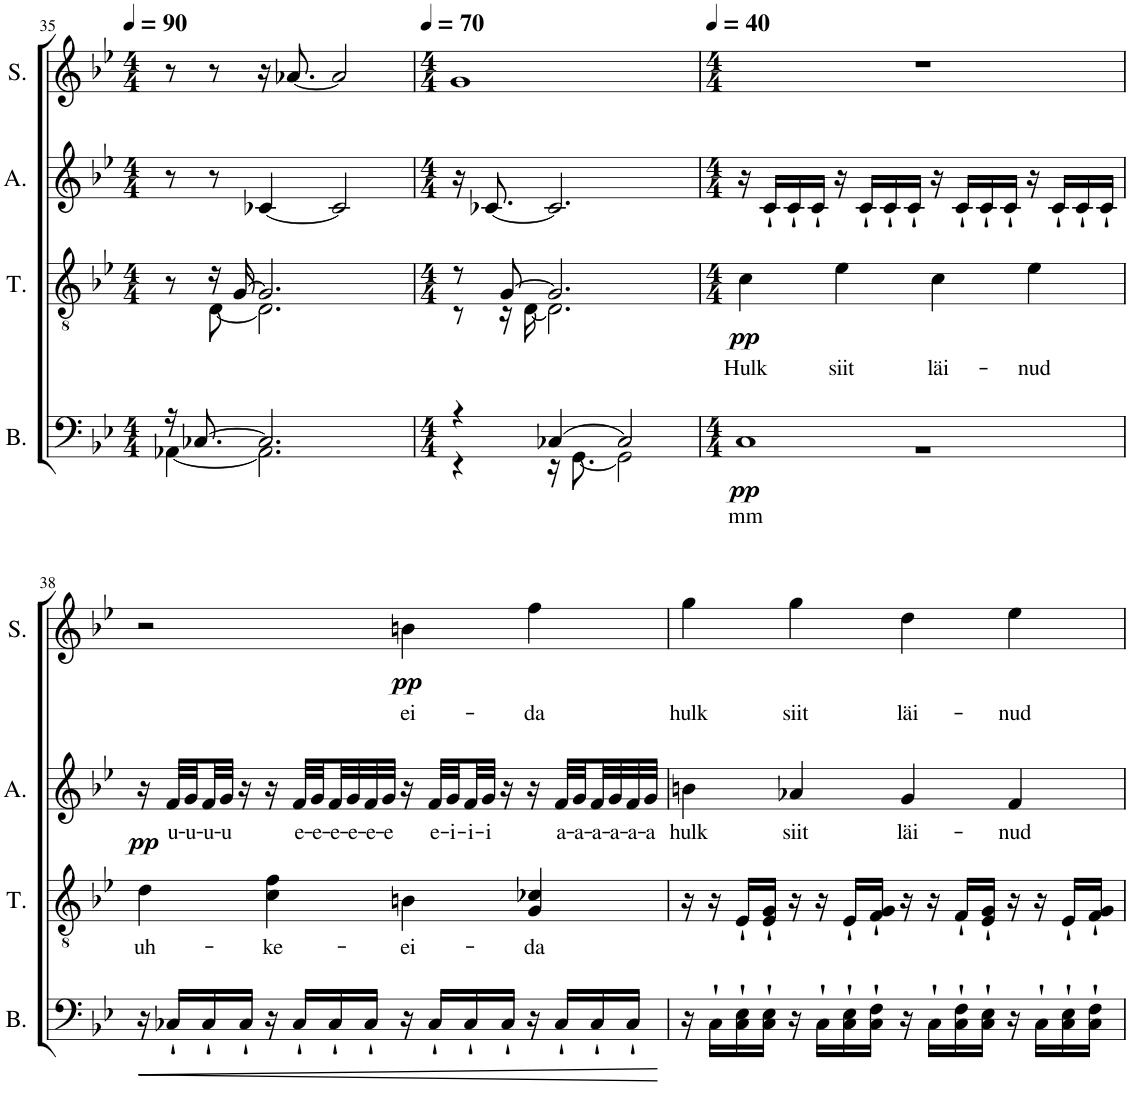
**kern	**text	**dynam	**kern	**text	**dynam	**kern	**text	**dynam	**kern	**text	**dynam
*part4	*part4	*part4	*part3	*part3	*part3	*part2	*part2	*part2	*part1	*part1	*part1
*staff4	*staff4	*staff4	*staff3	*staff3	*staff3	*staff2	*staff2	*staff2	*staff1	*staff1	*staff1
*I"Bass	*	*	*I"Tenor	*	*	*I"Alto	*	*	*I"Soprano	*	*
*I'B.	*	*	*I'T.	*	*	*I'A.	*	*	*I'S.	*	*
!!LO:PB:g=z
*clefF4	*	*	*clefGv2	*	*	*clefG2	*	*	*clefG2	*	*
*	*	*	*Trd1c2	*	*	*	*	*	*	*	*
*k[b-e-]	*	*	*k[b-e-]	*	*	*k[b-e-]	*	*	*k[b-e-]	*	*
*M4/4	*	*	*M4/4	*	*	*M4/4	*	*	*M4/4	*	*
*MM90	*	*	*MM90	*	*	*MM90	*	*	*MM90	*	*
=35	=35	=35	=35	=35	=35	=35	=35	=35	=35	=35	=35
*^	*	*	*^	*	*	*	*	*	*	*	*
16r	[4AA-X\	.	.	8r	8ryy	.	.	8r	.	.	8r	.	.
[8.C-X/	.	.	.	.	.	.	.	.	.	.	.	.	.
.	.	.	.	16r	[8D\	.	.	8r	.	.	8r	.	.
.	.	.	.	[16G/	.	.	.	.	.	.	.	.	.
2.C-/]	2.AA-\]	.	.	2.G/]	2.D\]	.	.	[4c-X/	.	.	16r	.	.
.	.	.	.	.	.	.	.	.	.	.	[8.a-X/	.	.
.	.	.	.	.	.	.	.	2c-/]	.	.	2a-/]	.	.
=36	=36	=36	=36	=36	=36	=36	=36	=36	=36	=36	=36	=36	=36
*M4/4	*	*	*	*M4/4	*	*	*	*M4/4	*	*	*M4/4	*	*
*	*	*	*	*	*	*	*	*	*	*	*MM70	*	*
4r	4r	.	.	8r	8r	.	.	16r	.	.	1g	.	.
.	.	.	.	.	.	.	.	[8.c-X/	.	.	.	.	.
.	.	.	.	[8G/	16r	.	.	.	.	.	.	.	.
.	.	.	.	.	[16D\	.	.	.	.	.	.	.	.
[4C-X/	16r	.	.	2.G/]	2.D\]	.	.	2.c-/]	.	.	.	.	.
.	[8.GG\	.	.	.	.	.	.	.	.	.	.	.	.
2C-/]	2GG\]	.	.	.	.	.	.	.	.	.	.	.	.
*	*	*	*	*v	*v	*	*	*	*	*	*	*	*
=37	=37	=37	=37	=37	=37	=37	=37	=37	=37	=37	=37	=37
*M4/4	*	*	*	*M4/4	*	*	*M4/4	*	*	*M4/4	*	*
*	*	*	*	*	*	*	*	*	*	*MM40	*	*
!	!	!LO:LY:b	!LO:DY:b	!	!LO:LY:b	!LO:DY:b	!	!	!	!	!	!
1C	1r	mm	pp	4c\	Hulk	pp	16r	.	.	1r	.	.
.	.	.	.	.	.	.	16c`/LL	.	.	.	.	.
.	.	.	.	.	.	.	16c`/	.	.	.	.	.
.	.	.	.	.	.	.	16c`/JJ	.	.	.	.	.
!	!	!	!	!	!LO:LY:b	!	!	!	!	!	!	!
.	.	.	.	4e-\	siit	.	16r	.	.	.	.	.
.	.	.	.	.	.	.	16c`/LL	.	.	.	.	.
.	.	.	.	.	.	.	16c`/	.	.	.	.	.
.	.	.	.	.	.	.	16c`/JJ	.	.	.	.	.
!	!	!	!	!	!LO:LY:b	!	!	!	!	!	!	!
.	.	.	.	4c\	läi-	.	16r	.	.	.	.	.
.	.	.	.	.	.	.	16c`/LL	.	.	.	.	.
.	.	.	.	.	.	.	16c`/	.	.	.	.	.
.	.	.	.	.	.	.	16c`/JJ	.	.	.	.	.
!	!	!	!	!	!LO:LY:b	!	!	!	!	!	!	!
.	.	.	.	4e-\	-nud	.	16r	.	.	.	.	.
.	.	.	.	.	.	.	16c`/LL	.	.	.	.	.
.	.	.	.	.	.	.	16c`/	.	.	.	.	.
.	.	.	.	.	.	.	16c`/JJ	.	.	.	.	.
*v	*v	*	*	*	*	*	*	*	*	*	*	*
!!LO:LB:g=z
=38	=38	=38	=38	=38	=38	=38	=38	=38	=38	=38	=38
!	!	!LO:HP:b	!	!LO:LY:b	!	!	!	!LO:DY:b	!	!	!
16r	.	<	4d\	uh-	.	16r	.	pp	2r	.	.
!	!	!	!	!	!	!	!LO:LY:b	!	!	!	!
16C-X`/LL	.	.	.	.	.	32f/LLL	u-	.	.	.	.
!	!	!	!	!	!	!	!LO:LY:b	!	!	!	!
.	.	.	.	.	.	32g/	-u-	.	.	.	.
!	!	!	!	!	!	!	!LO:LY:b	!	!	!	!
16C-`/	.	.	.	.	.	32f/	-u-	.	.	.	.
!	!	!	!	!	!	!	!LO:LY:b	!	!	!	!
.	.	.	.	.	.	32g/JJJ	-u	.	.	.	.
16C-`/JJ	.	.	.	.	.	16r	.	.	.	.	.
!	!	!	!	!LO:LY:b	!	!	!	!	!	!	!
16r	.	.	4c\ 4f\	-ke-	.	16r	.	.	.	.	.
!	!	!	!	!	!	!	!LO:LY:b	!	!	!	!
16C-`/LL	.	.	.	.	.	32f/LLL	e-	.	.	.	.
!	!	!	!	!	!	!	!LO:LY:b	!	!	!	!
.	.	.	.	.	.	32g/	-e-	.	.	.	.
!	!	!	!	!	!	!	!LO:LY:b	!	!	!	!
16C-`/	.	.	.	.	.	32f/	-e-	.	.	.	.
!	!	!	!	!	!	!	!LO:LY:b	!	!	!	!
.	.	.	.	.	.	32g/	-e-	.	.	.	.
!	!	!	!	!	!	!	!LO:LY:b	!	!	!	!
16C-`/JJ	.	.	.	.	.	32f/	-e-	.	.	.	.
!	!	!	!	!	!	!	!LO:LY:b	!	!	!	!
.	.	.	.	.	.	32g/JJJ	-e	.	.	.	.
!	!	!	!	!LO:LY:b	!	!	!	!	!	!LO:LY:b	!LO:DY:b
16r	.	.	4Bn\	-ei-	.	16r	.	.	4bn\	ei-	pp
!	!	!	!	!	!	!	!LO:LY:b	!	!	!	!
16C-`/LL	.	.	.	.	.	32f/LLL	e-	.	.	.	.
!	!	!	!	!	!	!	!LO:LY:b	!	!	!	!
.	.	.	.	.	.	32g/	-i-	.	.	.	.
!	!	!	!	!	!	!	!LO:LY:b	!	!	!	!
16C-`/	.	.	.	.	.	32f/	-i-	.	.	.	.
!	!	!	!	!	!	!	!LO:LY:b	!	!	!	!
.	.	.	.	.	.	32g/JJJ	-i	.	.	.	.
16C-`/JJ	.	.	.	.	.	16r	.	.	.	.	.
!	!	!	!	!LO:LY:b	!	!	!	!	!	!LO:LY:b	!
16r	.	.	4G/ 4c-X/	-da	.	16r	.	.	4ff\	-da	.
!	!	!	!	!	!	!	!LO:LY:b	!	!	!	!
16C-`/LL	.	.	.	.	.	32f/LLL	a-	.	.	.	.
!	!	!	!	!	!	!	!LO:LY:b	!	!	!	!
.	.	.	.	.	.	32g/	-a-	.	.	.	.
!	!	!	!	!	!	!	!LO:LY:b	!	!	!	!
16C-`/	.	.	.	.	.	32f/	-a-	.	.	.	.
!	!	!	!	!	!	!	!LO:LY:b	!	!	!	!
.	.	.	.	.	.	32g/	-a-	.	.	.	.
!	!	!	!	!	!	!	!LO:LY:b	!	!	!	!
16C-`/JJ	.	.	.	.	.	32f/	-a-	.	.	.	.
!	!	!	!	!	!	!	!LO:LY:b	!	!	!	!
.	.	.	.	.	.	32g/JJJ	-a	.	.	.	.
.	.	[	.	.	.	.	.	.	.	.	.
=39	=39	=39	=39	=39	=39	=39	=39	=39	=39	=39	=39
!	!	!	!	!	!	!	!LO:LY:b	!	!	!LO:LY:b	!
16r	.	.	16r	.	.	4bn\	hulk	.	4gg\	hulk	.
16C`\LL	.	.	16r	.	.	.	.	.	.	.	.
16C\` 16E-\`	.	.	16E-`/LL	.	.	.	.	.	.	.	.
16C\` 16E-\`JJ	.	.	16E-/` 16G/`JJ	.	.	.	.	.	.	.	.
!	!	!	!	!	!	!	!LO:LY:b	!	!	!LO:LY:b	!
16r	.	.	16r	.	.	4a-X/	siit	.	4gg\	siit	.
16C`\LL	.	.	16r	.	.	.	.	.	.	.	.
16C\` 16E-\`	.	.	16E-`/LL	.	.	.	.	.	.	.	.
16C\` 16F\`JJ	.	.	16F/` 16G/`JJ	.	.	.	.	.	.	.	.
!	!	!	!	!	!	!	!LO:LY:b	!	!	!LO:LY:b	!
16r	.	.	16r	.	.	4g/	läi-	.	4dd\	läi-	.
16C`\LL	.	.	16r	.	.	.	.	.	.	.	.
16C\` 16F\`	.	.	16F`/LL	.	.	.	.	.	.	.	.
16C\` 16E-\`JJ	.	.	16E-/` 16G/`JJ	.	.	.	.	.	.	.	.
!	!	!	!	!	!	!	!LO:LY:b	!	!	!LO:LY:b	!
16r	.	.	16r	.	.	4f/	-nud	.	4ee-\	-nud	.
16C`\LL	.	.	16r	.	.	.	.	.	.	.	.
16C\` 16E-\`	.	.	16E-`/LL	.	.	.	.	.	.	.	.
16C\` 16F\`JJ	.	.	16F/` 16G/`JJ	.	.	.	.	.	.	.	.
=	=	=	=	=	=	=	=	=	=	=	=
*-	*-	*-	*-	*-	*-	*-	*-	*-	*-	*-	*-
